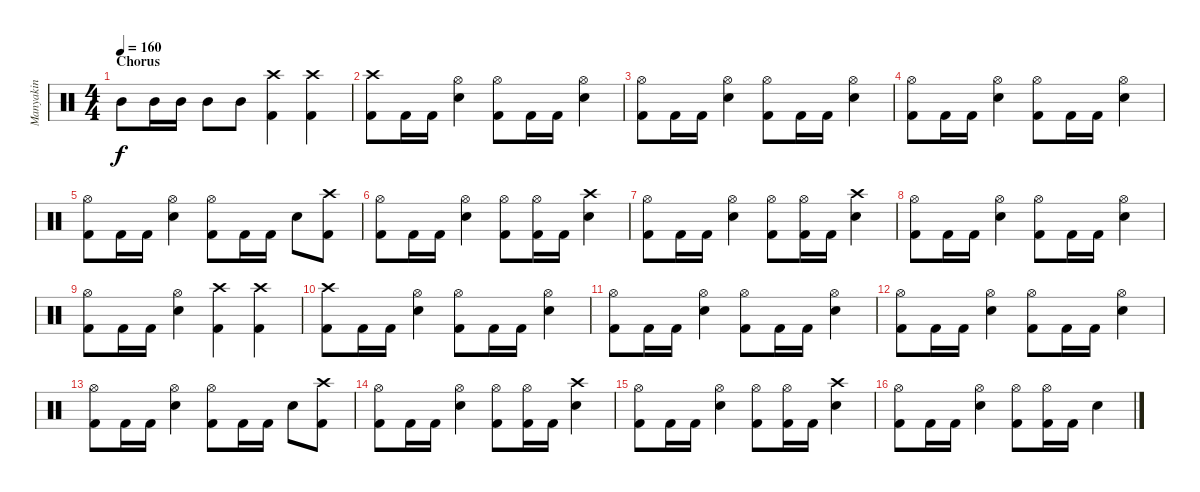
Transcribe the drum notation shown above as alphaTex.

\track ("Manyakin" "Manyakin") {instrument percussion}
\staff {score}
\articulation defaults
\ts (4 4)
\section ("" "Chorus")
\tempo 160
\clef neutral
\ks c "Mid Tom (hit)".8{dy f} "Mid Tom (hit)".16 "Mid Tom (hit)".16 "Mid Tom (hit)".8 "Mid Tom (hit)".8
("Kick (hit) 2" "Crash high (hit)").4 ("Crash high (hit)" "Kick (hit) 2").4 |
("Kick (hit) 2" "Crash high (hit)").8 "Kick (hit) 2".16 "Kick (hit) 2".16 ("Snare (hit) 2" "Hi-Hat (open)").4 ("Kick (hit) 2" "Hi-Hat (open)").8 "Kick (hit) 2".16 "Kick (hit) 2".16 ("Snare (hit) 2" "Hi-Hat (open)").4 |
("Kick (hit) 2" "Hi-Hat (open)").8 "Kick (hit) 2".16 "Kick (hit) 2".16 ("Snare (hit) 2" "Hi-Hat (open)").4 ("Kick (hit) 2" "Hi-Hat (open)").8 "Kick (hit) 2".16 "Kick (hit) 2".16 ("Snare (hit) 2" "Hi-Hat (open)").4 |
("Kick (hit) 2" "Hi-Hat (open)").8 "Kick (hit) 2".16 "Kick (hit) 2".16 ("Snare (hit) 2" "Hi-Hat (open)").4 ("Kick (hit) 2" "Hi-Hat (open)").8 "Kick (hit) 2".16 "Kick (hit) 2".16 ("Snare (hit) 2" "Hi-Hat (open)").4 |
("Kick (hit) 2" "Hi-Hat (open)").8 "Kick (hit) 2".16 "Kick (hit) 2".16 ("Snare (hit) 2" "Hi-Hat (open)").4 ("Kick (hit) 2" "Hi-Hat (open)").8 "Kick (hit) 2".16 "Kick (hit) 2".16 "Snare (hit) 2".8 ("Kick (hit) 2" "Crash high (hit)").8 |
("Kick (hit) 2" "Hi-Hat (open)").8 "Kick (hit) 2".16 "Kick (hit) 2".16 ("Snare (hit) 2" "Hi-Hat (open)").4 ("Kick (hit) 2" "Hi-Hat (open)").8 ("Kick (hit) 2" "Hi-Hat (open)").16 "Kick (hit) 2".16 ("Snare (hit) 2" "Crash high (hit)").4 |
("Kick (hit) 2" "Hi-Hat (open)").8 "Kick (hit) 2".16 "Kick (hit) 2".16 ("Snare (hit) 2" "Hi-Hat (open)").4 ("Kick (hit) 2" "Hi-Hat (open)").8 ("Kick (hit) 2" "Hi-Hat (open)").16 "Kick (hit) 2".16 ("Snare (hit) 2" "Crash high (hit)").4 |
("Kick (hit) 2" "Hi-Hat (open)").8 "Kick (hit) 2".16 "Kick (hit) 2".16 ("Snare (hit) 2" "Hi-Hat (open)").4 ("Kick (hit) 2" "Hi-Hat (open)").8 "Kick (hit) 2".16 "Kick (hit) 2".16 ("Snare (hit) 2" "Hi-Hat (open)").4 |
("Kick (hit) 2" "Hi-Hat (open)").8 "Kick (hit) 2".16 "Kick (hit) 2".16 ("Snare (hit) 2" "Hi-Hat (open)").4 ("Kick (hit) 2" "Crash high (hit)").4 ("Kick (hit) 2" "Crash high (hit)").4 |
("Kick (hit) 2" "Crash high (hit)").8 "Kick (hit) 2".16 "Kick (hit) 2".16 ("Snare (hit) 2" "Hi-Hat (open)").4 ("Kick (hit) 2" "Hi-Hat (open)").8 "Kick (hit) 2".16 "Kick (hit) 2".16 ("Snare (hit) 2" "Hi-Hat (open)").4 |
("Kick (hit) 2" "Hi-Hat (open)").8 "Kick (hit) 2".16 "Kick (hit) 2".16 ("Snare (hit) 2" "Hi-Hat (open)").4 ("Kick (hit) 2" "Hi-Hat (open)").8 "Kick (hit) 2".16 "Kick (hit) 2".16 ("Snare (hit) 2" "Hi-Hat (open)").4 |
("Kick (hit) 2" "Hi-Hat (open)").8 "Kick (hit) 2".16 "Kick (hit) 2".16 ("Snare (hit) 2" "Hi-Hat (open)").4 ("Kick (hit) 2" "Hi-Hat (open)").8 "Kick (hit) 2".16 "Kick (hit) 2".16 ("Snare (hit) 2" "Hi-Hat (open)").4 |
("Kick (hit) 2" "Hi-Hat (open)").8 "Kick (hit) 2".16 "Kick (hit) 2".16 ("Snare (hit) 2" "Hi-Hat (open)").4 ("Kick (hit) 2" "Hi-Hat (open)").8 "Kick (hit) 2".16 "Kick (hit) 2".16 "Snare (hit) 2".8 ("Kick (hit) 2" "Crash high (hit)").8 |
("Kick (hit) 2" "Hi-Hat (open)").8 "Kick (hit) 2".16 "Kick (hit) 2".16 ("Snare (hit) 2" "Hi-Hat (open)").4 ("Kick (hit) 2" "Hi-Hat (open)").8 ("Kick (hit) 2" "Hi-Hat (open)").16 "Kick (hit) 2".16 ("Snare (hit) 2" "Crash high (hit)").4 |
("Kick (hit) 2" "Hi-Hat (open)").8 "Kick (hit) 2".16 "Kick (hit) 2".16 ("Snare (hit) 2" "Hi-Hat (open)").4 ("Kick (hit) 2" "Hi-Hat (open)").8 ("Kick (hit) 2" "Hi-Hat (open)").16 "Kick (hit) 2".16 ("Snare (hit) 2" "Crash high (hit)").4 |
("Kick (hit) 2" "Hi-Hat (open)").8 "Kick (hit) 2".16 "Kick (hit) 2".16 ("Snare (hit) 2" "Hi-Hat (open)").4 ("Kick (hit) 2" "Hi-Hat (open)").8 ("Kick (hit) 2" "Hi-Hat (open)").16 "Kick (hit) 2".16 "Snare (hit) 2".4
